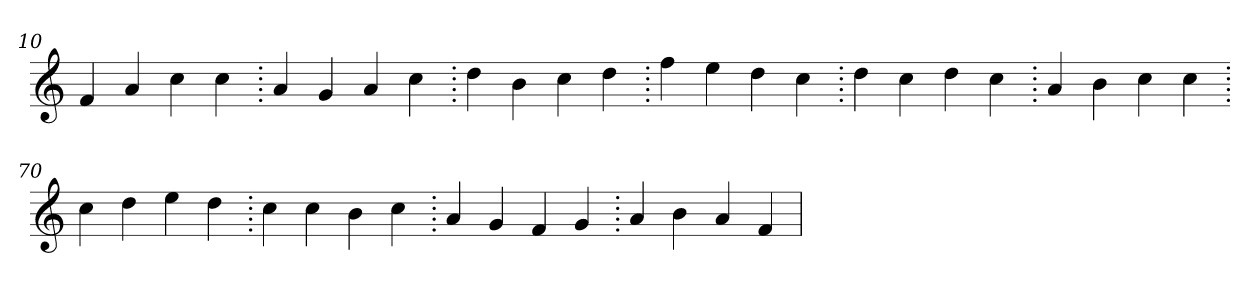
**kern
*part1
*staff1
*clefG2
=10.
4f
4a
4cc
4cc
=20.
4a
4g
4a
4cc
=30.
4dd
4b
4cc
4dd
=40.
4ff
4ee
4dd
4cc
=50.
4dd
4cc
4dd
4cc
=60.
4a
4b
4cc
4cc
=70.
4cc
4dd
4ee
4dd
=80.
4cc
4cc
4b
4cc
=90.
4a
4g
4f
4g
=100.
4a
4b
4a
4f
=
*-
